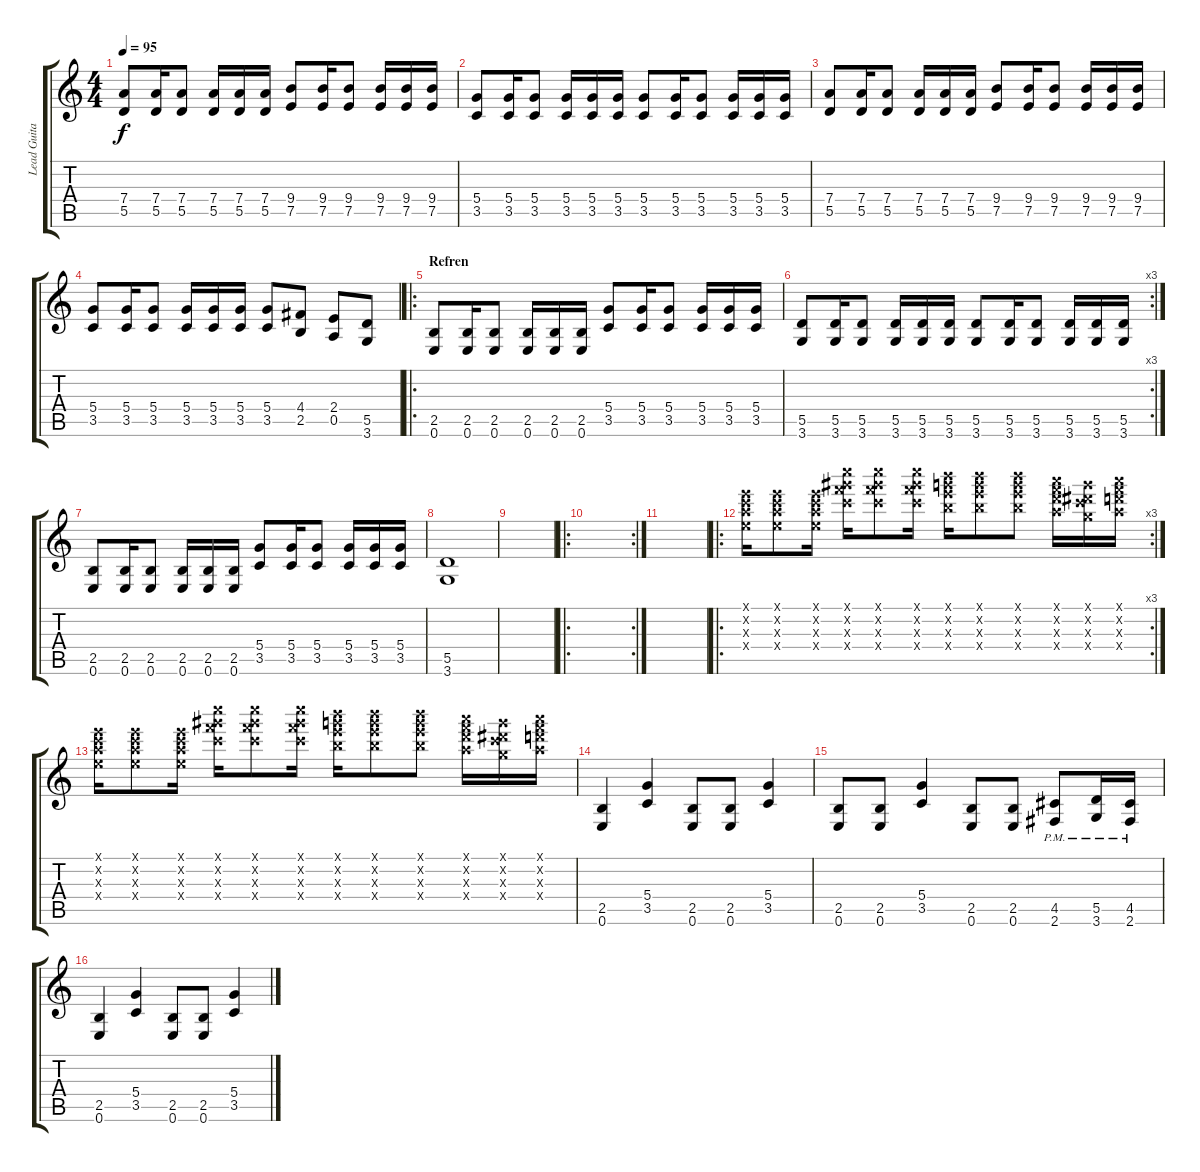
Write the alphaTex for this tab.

\track ("Lead Guitar" "Lead Guita") {instrument distortionguitar}
\staff {score tabs}
\tuning (E4 B3 G3 D3 A2 E2) {hide}
\ts (4 4)
\tempo 95
\clef g2
\ks c
(7.4 5.5).8{dy f} (7.4 5.5).16 (7.4 5.5).8 (7.4 5.5).16 (7.4 5.5).16 (7.4 5.5).16 (9.4 7.5).8 (9.4 7.5).16 (9.4 7.5).8 (9.4 7.5).16 (9.4 7.5).16 (9.4 7.5).16 |
(5.4 3.5).8 (5.4 3.5).16 (5.4 3.5).8 (5.4 3.5).16 (5.4 3.5).16 (5.4 3.5).16 (5.4 3.5).8 (5.4 3.5).16 (5.4 3.5).8 (5.4 3.5).16 (5.4 3.5).16 (5.4 3.5).16 |
(7.4 5.5).8 (7.4 5.5).16 (7.4 5.5).8 (7.4 5.5).16 (7.4 5.5).16 (7.4 5.5).16 (9.4 7.5).8 (9.4 7.5).16 (9.4 7.5).8 (9.4 7.5).16 (9.4 7.5).16 (9.4 7.5).16 |
(5.4 3.5).8 (5.4 3.5).16 (5.4 3.5).8 (5.4 3.5).16 (5.4 3.5).16 (5.4 3.5).16 (5.4 3.5).8 (4.4 2.5).8 (2.4 0.5).8 (5.5 3.6).8 |
\ro
\section ("" "Refren")
(2.5 0.6).8 (2.5 0.6).16 (2.5 0.6).8 (2.5 0.6).16 (2.5 0.6).16 (2.5 0.6).16 (5.4 3.5).8 (5.4 3.5).16 (5.4 3.5).8 (5.4 3.5).16 (5.4 3.5).16 (5.4 3.5).16 |
\rc 3
(5.5 3.6).8 (5.5 3.6).16 (5.5 3.6).8 (5.5 3.6).16 (5.5 3.6).16 (5.5 3.6).16 (5.5 3.6).8 (5.5 3.6).16 (5.5 3.6).8 (5.5 3.6).16 (5.5 3.6).16 (5.5 3.6).16 |
(2.5 0.6).8 (2.5 0.6).16 (2.5 0.6).8 (2.5 0.6).16 (2.5 0.6).16 (2.5 0.6).16 (5.4 3.5).8 (5.4 3.5).16 (5.4 3.5).8 (5.4 3.5).16 (5.4 3.5).16 (5.4 3.5).16 |
(5.5 3.6).1 |
|
\ro
\rc 2
|
|
\ro
\rc 3
(12.1{x} 13.2{x} 14.3{x} 14.4{x}).16 (12.1{x} 13.2{x} 14.3{x} 14.4{x}).8 (12.1{x} 13.2{x} 14.3{x} 14.4{x}).16 (20.1{x} 21.2{x} 22.3{x} 22.4{x}).16 (20.1{x} 21.2{x} 22.3{x} 22.4{x}).8 (20.1{x} 21.2{x} 22.3{x} 22.4{x}).16 (19.1{x} 20.2{x} 21.3{x} 21.4{x}).16 (19.1{x} 20.2{x} 21.3{x} 21.4{x}).8 (19.1{x} 20.2{x} 21.3{x} 21.4{x}).8 (17.1{x} 18.2{x} 19.3{x} 19.4{x}).16 (15.1{x} 16.2{x} 17.3{x} 17.4{x}).16 (17.1{x} 18.2{x} 19.3{x} 19.4{x}).16 |
(12.1{x} 13.2{x} 14.3{x} 14.4{x}).16 (12.1{x} 13.2{x} 14.3{x} 14.4{x}).8 (12.1{x} 13.2{x} 14.3{x} 14.4{x}).16 (20.1{x} 21.2{x} 22.3{x} 22.4{x}).16 (20.1{x} 21.2{x} 22.3{x} 22.4{x}).8 (20.1{x} 21.2{x} 22.3{x} 22.4{x}).16 (19.1{x} 20.2{x} 21.3{x} 21.4{x}).16 (19.1{x} 20.2{x} 21.3{x} 21.4{x}).8 (19.1{x} 20.2{x} 21.3{x} 21.4{x}).8 (17.1{x} 18.2{x} 19.3{x} 19.4{x}).16 (15.1{x} 16.2{x} 17.3{x} 17.4{x}).16 (17.1{x} 18.2{x} 19.3{x} 19.4{x}).16 |
(2.5 0.6).4 (5.4 3.5).4 (2.5 0.6).8 (2.5 0.6).8 (5.4 3.5).4 |
(2.5 0.6).8 (2.5 0.6).8 (5.4 3.5).4 (2.5 0.6).8 (2.5 0.6).8 (4.5 2.6{pm}).8 (5.5 3.6{pm}).16 (4.5 2.6{pm}).16 |
(2.5 0.6).4 (5.4 3.5).4 (2.5 0.6).8 (2.5 0.6).8 (5.4 3.5).4
